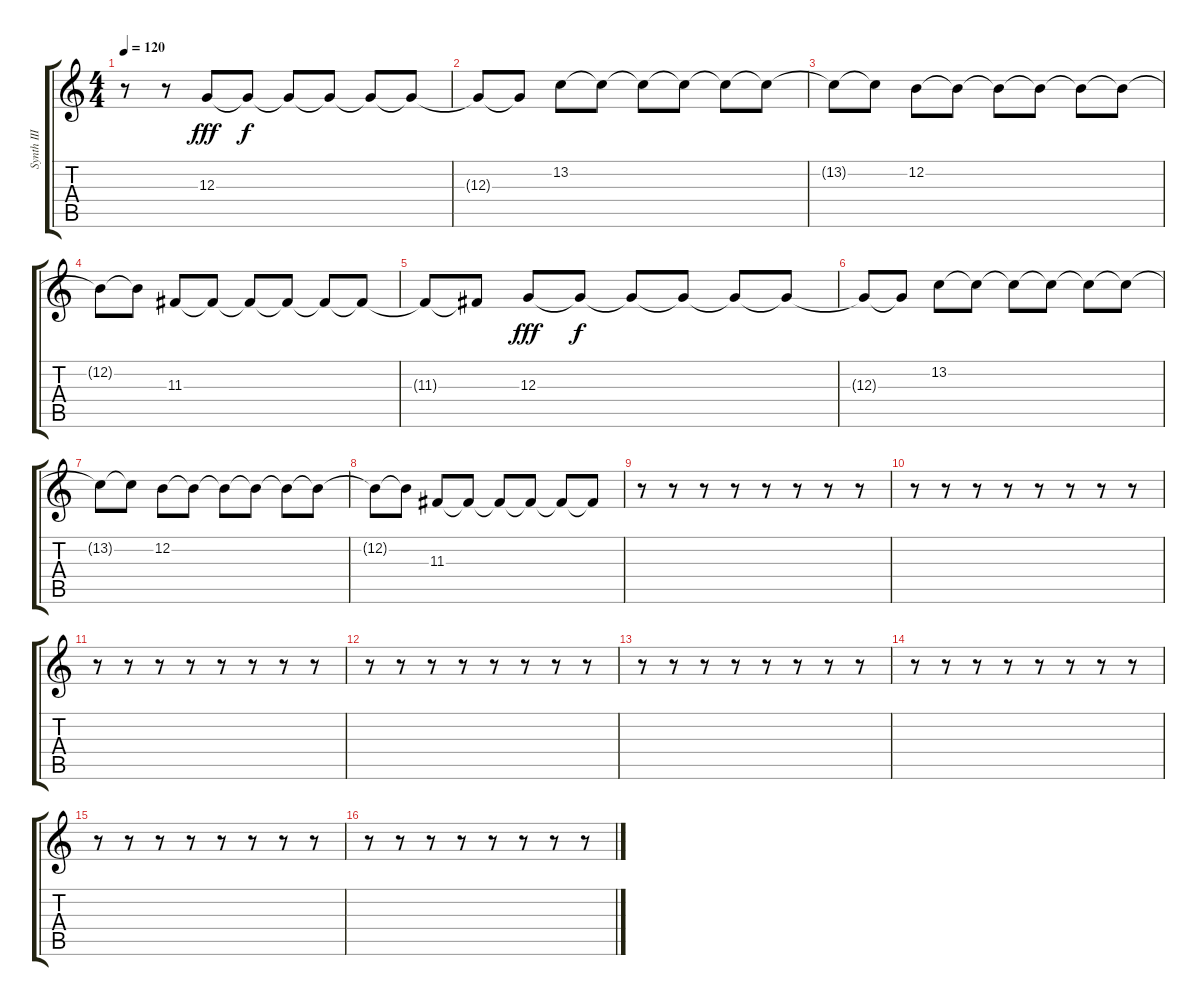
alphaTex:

\track ("Synth III" "Synth III") {instrument pad6metallic}
\staff {score tabs}
\tuning (E4 B3 G3 D3 A2 D2) {hide}
\ts (4 4)
\tempo 120
\clef g2
\ks c
r.8{dy f} r.8 12.3.8{dy fff} 12.3{t}.8{dy f} 12.3{t}.8 12.3{t}.8 12.3{t}.8 12.3{t}.8 |
12.3{t}.8 12.3{t}.8 13.2.8 13.2{t}.8 13.2{t}.8 13.2{t}.8 13.2{t}.8 13.2{t}.8 |
13.2{t}.8 13.2{t}.8 12.2.8 12.2{t}.8 12.2{t}.8 12.2{t}.8 12.2{t}.8 12.2{t}.8 |
12.2{t}.8 12.2{t}.8 11.3.8 11.3{t}.8 11.3{t}.8 11.3{t}.8 11.3{t}.8 11.3{t}.8 |
11.3{t}.8 11.3{t}.8 12.3.8{dy fff} 12.3{t}.8{dy f} 12.3{t}.8 12.3{t}.8 12.3{t}.8 12.3{t}.8 |
12.3{t}.8 12.3{t}.8 13.2.8 13.2{t}.8 13.2{t}.8 13.2{t}.8 13.2{t}.8 13.2{t}.8 |
13.2{t}.8 13.2{t}.8 12.2.8 12.2{t}.8 12.2{t}.8 12.2{t}.8 12.2{t}.8 12.2{t}.8 |
12.2{t}.8 12.2{t}.8 11.3.8 11.3{t}.8 11.3{t}.8 11.3{t}.8 11.3{t}.8 11.3{t}.8 |
r.8 r.8 r.8 r.8 r.8 r.8 r.8 r.8 |
r.8 r.8 r.8 r.8 r.8 r.8 r.8 r.8 |
r.8 r.8 r.8 r.8 r.8 r.8 r.8 r.8 |
r.8 r.8 r.8 r.8 r.8 r.8 r.8 r.8 |
r.8 r.8 r.8 r.8 r.8 r.8 r.8 r.8 |
r.8 r.8 r.8 r.8 r.8 r.8 r.8 r.8 |
r.8 r.8 r.8 r.8 r.8 r.8 r.8 r.8 |
r.8 r.8 r.8 r.8 r.8 r.8 r.8 r.8
